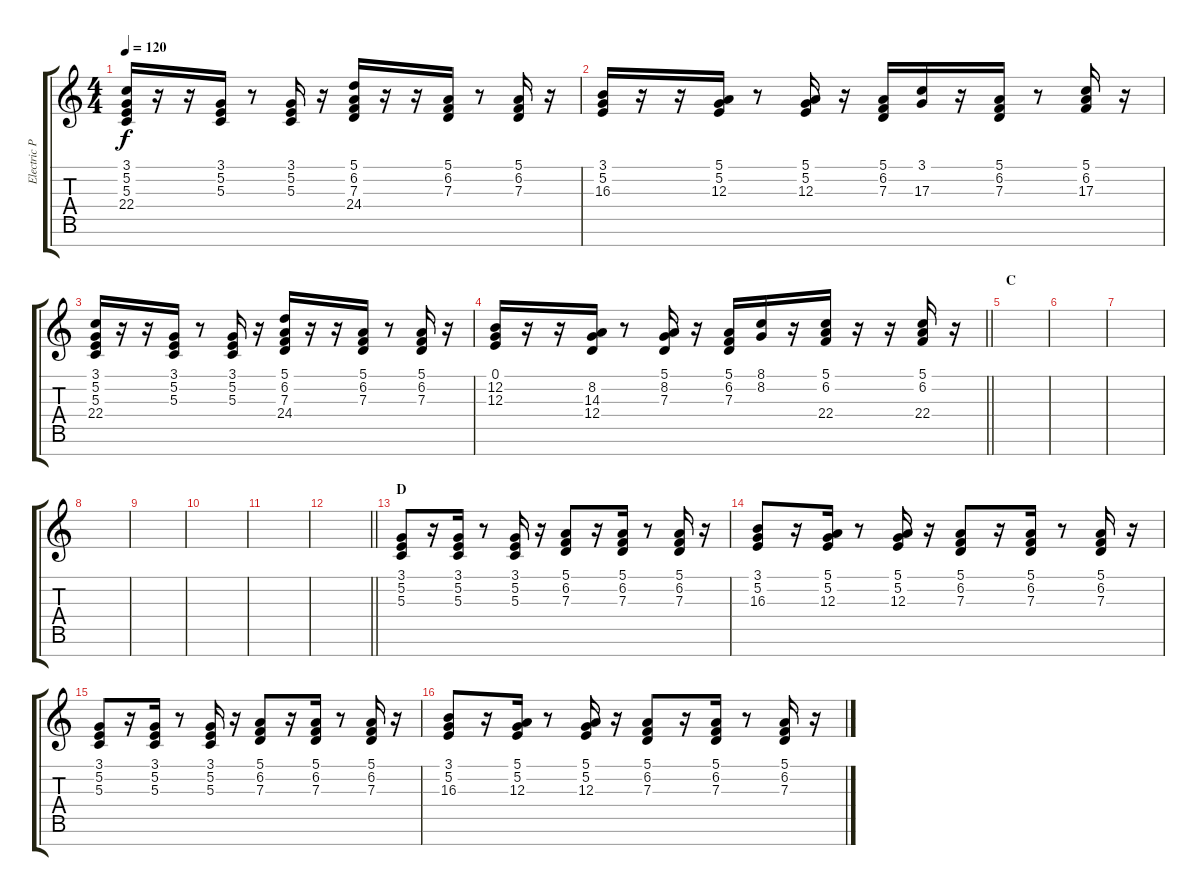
\track ("Electric Piano" "Electric P") {instrument electricpiano2}
\staff {score tabs}
\tuning (E4 B3 G3 D3 A2 E2 B1) {hide}
\ts (4 4)
\tempo 120
\clef g2
\ks c
(3.1 5.2 5.3 22.4).16{dy f} r.16 r.16 (3.1 5.2 5.3).16 r.8 (3.1 5.2 5.3).16 r.16 (5.1 6.2 7.3 24.4).16 r.16 r.16 (5.1 6.2 7.3).16 r.8 (5.1 6.2 7.3).16 r.16 |
(3.1 5.2 16.3).16 r.16 r.16 (5.1 5.2 12.3).16 r.8 (5.1 5.2 12.3).16 r.16 (5.1 6.2 7.3).16 (3.1 17.3).16 r.16 (5.1 6.2 7.3).16 r.8 (5.1 6.2 17.3).16 r.16 |
(3.1 5.2 5.3 22.4).16 r.16 r.16 (3.1 5.2 5.3).16 r.8 (3.1 5.2 5.3).16 r.16 (5.1 6.2 7.3 24.4).16 r.16 r.16 (5.1 6.2 7.3).16 r.8 (5.1 6.2 7.3).16 r.16 |
\barLineRight lightlight
(0.1 12.2 12.3).16 r.16 r.16 (8.2 14.3 12.4).16 r.8 (5.1 8.2 7.3).16 r.16 (5.1 6.2 7.3).16 (8.1 8.2).16 r.16 (5.1 6.2 22.4).16 r.16 r.16 (5.1 6.2 22.4).16 r.16 |
\section ("" "C")
|
|
|
|
|
|
|
\barLineRight lightlight
|
\section ("" "D")
(3.1 5.2 5.3).8 r.16 (3.1 5.2 5.3).16 r.8 (3.1 5.2 5.3).16 r.16 (5.1 6.2 7.3).8 r.16 (5.1 6.2 7.3).16 r.8 (5.1 6.2 7.3).16 r.16 |
(3.1 5.2 16.3).8 r.16 (5.1 5.2 12.3).16 r.8 (5.1 5.2 12.3).16 r.16 (5.1 6.2 7.3).8 r.16 (5.1 6.2 7.3).16 r.8 (5.1 6.2 7.3).16 r.16 |
(3.1 5.2 5.3).8 r.16 (3.1 5.2 5.3).16 r.8 (3.1 5.2 5.3).16 r.16 (5.1 6.2 7.3).8 r.16 (5.1 6.2 7.3).16 r.8 (5.1 6.2 7.3).16 r.16 |
(3.1 5.2 16.3).8 r.16 (5.1 5.2 12.3).16 r.8 (5.1 5.2 12.3).16 r.16 (5.1 6.2 7.3).8 r.16 (5.1 6.2 7.3).16 r.8 (5.1 6.2 7.3).16 r.16
